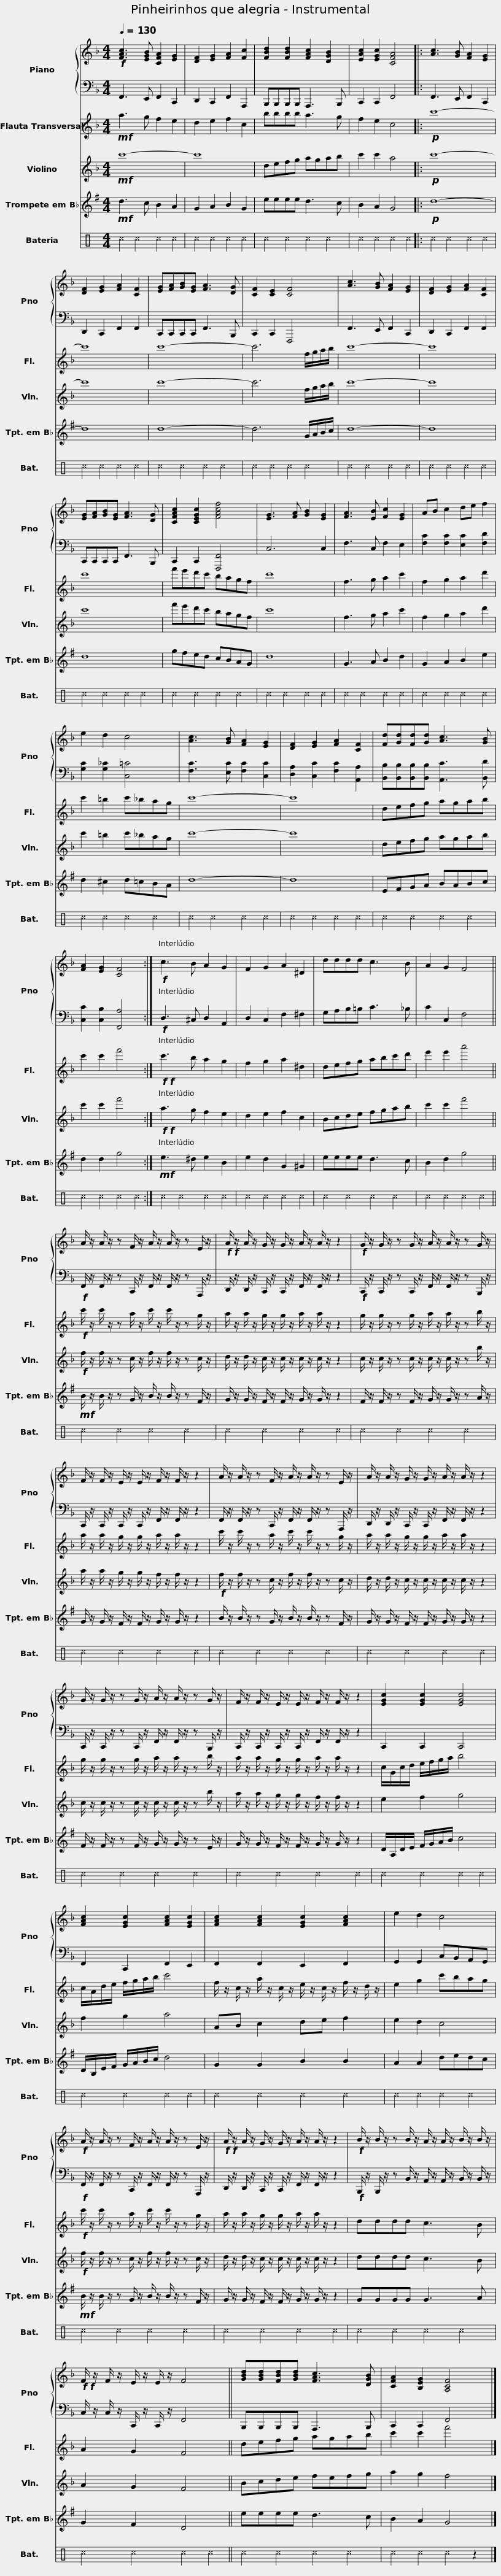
X:1
%%score { 1 | 2 } 3 4 5 6
L:1/8
Q:1/4=130
M:4/4
I:linebreak $
K:F
V:1 treble
V:2 bass
V:3 treble
V:4 treble
V:5 treble transpose=-2
V:6 perc
K:none
V:1
!f! [FAc]3 [EGB] [CFA]2 [EG]2 | [DF]2 [EG]2 [FA]2 [Fc]2 | [FBd]2 [FBd]2 [FAc]2 [DGB]2 | [EAc]2 [EGc]2 [CFA]4 |: [Ac]3 [GB] [FA]2 [EG]2 |$ %5
 [DF]2 [EG]2 [FA]2 [CF]2 | [EG][FA][GB][EG] [FA]3 [DG] | [CF]2 [CE]2 [CF]4 | [Ac]3 [GB] [FA]2 [EG]2 | [DF]2 [EG]2 [FA]2 [CF]2 |$ %10
 [EG][FA][GB][EG] [FA]3 [DG] | [CFAc]2 [CEGc]2 [FAcf]4 | [EG]3 [FA] [GB]2 [EG]2 | [FA]3 [EB] [Fc]2 [EG]2 | AB c2 de f2 |$ %15
 e2 d2 c4 | [Ac]3 [GB] [FA]2 [EG]2 | [DF]2 [EG]2 [FA]2 [CF]2 | [Fd][Gd][Fd][Gd] [Ac]3 [GB] | [FA]2 [EG]2 [CF]4 :|$ %20
!f! c3 B A2 G2 | F2 G2 A2 ^D2 | dddd c3 B | A2 G2 F4 ||$ A/ z/ A/ z/ z F/ z/ A/ z/ A/ z/ z E/ z/ | %25
!f!!f! A/ z/ A/ z/ G/ z/ G/ z/ A/ z/ A/ z/ z2 |$!f! G/ z/ G/ z/ z G/ z/ A/ z/ A/ z/ z G/ z/ | F/ z/ F/ z/ E/ z/ E/ z/ F/ z/ F/ z/ z2 |$ A/ z/ A/ z/ z F/ z/ A/ z/ A/ z/ z E/ z/ | A/ z/ A/ z/ G/ z/ G/ z/ A/ z/ A/ z/ z2 |$ %30
 G/ z/ G/ z/ z G/ z/ A/ z/ A/ z/ z G/ z/ | F/ z/ F/ z/ E/ z/ E/ z/ F/ z/ F/ z/ z2 |$ [EGc]2 [EGc]2 [EGc]4 | [FAc]2 [EGc]2 [FAc]2 [EGc]2 | [FAc]2 [FAc]2 [EGc]2 [FAc]2 |$ %35
 e2 d2 c4 |!f! A/ z/ A/ z/ z F/ z/ A/ z/ A/ z/ z E/ z/ |!f!!f! A/ z/ A/ z/ G/ z/ G/ z/ A/ z/ A/ z/ z2 |$!f! B/ z/ B/ z/ z B/ z/ A/ z/ A/ z/ B/ z/ B/ z/ |!f!!f! F/ z/ F/ z/ E/ z/ E/ z/ F4 ||$ %40
 [GBd][GBd][FBd][GBd] [FAc]3 [DGB] | [CFA]2 [B,EG]2 [A,CF]4 |] %42
V:2
 F,,3 E,, F,,2 C,,2 | D,,2 C,,2 F,,2 A,,,2 | B,,,B,,,B,,,B,,, A,,,3 B,,, | C,,2 C,,2 F,,4 |: F,,3 E,, F,,2 C,,2 |$ %5
 D,,2 C,,2 F,,2 F,,2 | C,,C,,C,,C,, F,,3 B,,, | C,,2 C,,2 F,,,4 | F,,3 E,, F,,2 C,,2 | D,,2 C,,2 F,,2 F,,2 |$ %10
 C,,C,,C,,C,, F,,3 B,,, | C,,2 C,,2 [F,,,F,,]4 | C,6 C,2 | F,3 C, F,2 E,2 | [F,C]2 [F,C]2 [E,C]2 [F,D]2 |$ %15
 [G,C]2 [G,_C]2 [C,=C]4 | [F,C]3 [E,C] [F,C]2 [C,C]2 | [D,A,]2 [C,C]2 [F,C]2 [A,,A,]2 | [B,,B,][B,,B,][B,,B,][B,,B,] [A,,C]3 [B,,D] | [C,C]2 [C,B,]2 [F,,A,]4 :|$ %20
!f! D,3 ^C, D,2 A,,2 | D,2 C,2 F,2 ^F,2 | G,A,B,=B, C3 _B, | C2 C,2 F,4 ||$!f! F,,/ z/ F,,/ z/ z C,,/ z/ F,,/ z/ F,,/ z/ z A,,,/ z/ | %25
 D,,/ z/ D,,/ z/ C,,/ z/ C,,/ z/ F,,/ z/ F,,/ z/ z2 |$!f! C,,/ z/ C,,/ z/ z C,,/ z/ F,,/ z/ F,,/ z/ z B,,,/ z/ | C,,/ z/ C,,/ z/ C,,/ z/ C,,/ z/ F,,/ z/ F,,/ z/ z2 |$ F,,/ z/ F,,/ z/ z C,,/ z/ F,,/ z/ F,,/ z/ z A,,,/ z/ | D,,/ z/ D,,/ z/ C,,/ z/ C,,/ z/ F,,/ z/ F,,/ z/ z2 |$ %30
 C,,/ z/ C,,/ z/ z C,,/ z/ F,,/ z/ F,,/ z/ z B,,,/ z/ | C,,/ z/ C,,/ z/ C,,/ z/ C,,/ z/ F,,/ z/ F,,/ z/ z2 |$ C,,2 C,,2 C,,4 | F,,2 C,,2 F,,2 E,,2 | F,,2 F,,2 E,,2 F,,2 |$ %35
 G,,2 G,,2 C,B,,A,,G,, |!f! F,,/ z/ F,,/ z/ z C,,/ z/ F,,/ z/ F,,/ z/ z A,,,/ z/ | D,,/ z/ D,,/ z/ C,,/ z/ C,,/ z/ F,,/ z/ F,,/ z/ z2 |$!f! B,,,/ z/ B,,,/ z/ z B,,/ z/ A,,/ z/ A,,/ z/ B,,/ z/ B,,/ z/ | C,/ z/ C,/ z/ C,,/ z/ C,,/ z/ F,,4 ||$ %40
 B,,,B,,,B,,,B,,, A,,,3 B,,, | C,,2 C,,2 F,,4 |] %42
V:3
!mf! a3 g f2 e2 | d2 e2 f2 c2 | bbbb a3 g | f2 e2 c4 |:!p! c'8- |$ %5
 c'8 | c'8- | c'6 f/g/a/b/ | c'8- | c'8 |$ %10
 c'8 | f'e'd'c' bagf | c'8 | f3 g a2 c'2 | f2 g2 a2 d'2 |$ %15
 c'2 =b2 c'_bag | c'8- | c'8 | defg agab | c'2 c'2 f'4 :|$ %20
!f!!f! c'3 b a2 g2 | f2 g2 a2 ^d2 | defg abc'd' | e'2 e'2 a'4 ||$!f! c'/ z/ c'/ z/ z a/ z/ c'/ z/ c'/ z/ z g/ z/ | %25
 a/ z/ a/ z/ g/ z/ g/ z/ a/ z/ a/ z/ z2 |$ g/ z/ g/ z/ z g/ z/ a/ z/ a/ z/ z b/ z/ | a/ z/ a/ z/ g/ z/ g/ z/ a/ z/ a/ z/ z2 |$ c'/ z/ c'/ z/ z a/ z/ c'/ z/ c'/ z/ z g/ z/ | a/ z/ a/ z/ g/ z/ g/ z/ a/ z/ a/ z/ z2 |$ %30
 g/ z/ g/ z/ z g/ z/ a/ z/ a/ z/ z b/ z/ | a/ z/ a/ z/ g/ z/ g/ z/ a/ z/ a/ z/ z2 |$ c/G/c/d/ e/f/g/a/ b4 | c/A/d/e/ f/g/a/b/ c'4 | f/ z/ c/ z/ a/ z/ c/ z/ e/ z/ c/ z/ f/ z/ d/ z/ |$ %35
 e2 g2 c'bag |!f! c'/ z/ c'/ z/ z a/ z/ c'/ z/ c'/ z/ z g/ z/ | a/ z/ a/ z/ g/ z/ g/ z/ a/ z/ a/ z/ z2 |$ dddd c3 B | A2 G2 F4 ||$ %40
 defg agab | c'2 c'2 f'4 |] %42
V:4
!mf! c'8- | c'8 | defg agab | c'2 c'2 a4 |:!p! c'8- |$ %5
 c'8 | c'8- | c'6 f/g/a/b/ | c'8- | c'8 |$ %10
 c'8 | f'e'd'c' bagf | c'8 | f3 g a2 c'2 | f2 g2 a2 d'2 |$ %15
 c'2 =b2 c'_bag | c'8- | c'8 | defg agab | c'2 c'2 f'4 :|$ %20
!f!!f! a3 g f2 e2 | d2 e2 f2 c2 | Bcde fgab | c'2 c'2 f'4 ||$!f! f/ z/ f/ z/ z c/ z/ f/ z/ f/ z/ z c/ z/ | %25
 d/ z/ d/ z/ c/ z/ c/ z/ c/ z/ c/ z/ z2 |$ c/ z/ c/ z/ z c/ z/ c/ z/ c/ z/ z b/ z/ | a/ z/ a/ z/ g/ z/ g/ z/ f/ z/ f/ z/ z2 |$!f! f/ z/ f/ z/ z c/ z/ f/ z/ f/ z/ z c/ z/ | d/ z/ d/ z/ c/ z/ c/ z/ c/ z/ c/ z/ z2 |$ %30
 c/ z/ c/ z/ z c/ z/ c/ z/ c/ z/ z b/ z/ | a/ z/ a/ z/ g/ z/ g/ z/ f/ z/ f/ z/ z2 |$ e2 f2 g4 | f2 g2 a4 | AB c2 de f2 |$ %35
 e2 d2 c4 |!f! f/ z/ f/ z/ z c/ z/ f/ z/ f/ z/ z c/ z/ | d/ z/ d/ z/ c/ z/ c/ z/ c/ z/ c/ z/ z2 |$ dddd c3 B | A2 G2 F4 ||$ %40
 Bcde fefg | a2 g2 f4 |] %42
V:5
[K:G]!mf! d3 c B2 A2 | G2 A2 B2 G2 | eeee d3 c | B2 A2 G4 |:!p! d8- |$ %5
 d8 | d8- | d6 G/A/B/c/ | d8- | d8 |$ %10
 d8 | gfed cBAG | d8 | G3 A B2 d2 | G2 A2 B2 e2 |$ %15
 d2 ^c2 d=cBA | d8- | d8 | EFGA BABc | d2 d2 g4 :|$ %20
!mf! e3 ^d e2 B2 | e2 d2 G2 ^G2 | eeee d3 c | B2 d2 g4 ||$!mf! B/ z/ B/ z/ z G/ z/ B/ z/ B/ z/ z F/ z/ | %25
 G/ z/ G/ z/ F/ z/ F/ z/ G/ z/ G/ z/ z2 |$ F/ z/ F/ z/ z F/ z/ G/ z/ G/ z/ z A/ z/ | G/ z/ G/ z/ F/ z/ F/ z/ G/ z/ G/ z/ z2 |$ B/ z/ B/ z/ z G/ z/ B/ z/ B/ z/ z F/ z/ | G/ z/ G/ z/ F/ z/ F/ z/ G/ z/ G/ z/ z2 |$ %30
 F/ z/ F/ z/ z F/ z/ G/ z/ G/ z/ z E/ z/ | G/ z/ G/ z/ F/ z/ F/ z/ G/ z/ G/ z/ z2 |$ D/A,/D/E/ F/G/A/B/ c4 | D/B,/E/F/ G/A/B/c/ d4 | G2 G2 B2 B2 |$ %35
 A2 A2 dedc |!mf! B/ z/ B/ z/ z G/ z/ B/ z/ B/ z/ z F/ z/ | G/ z/ G/ z/ F/ z/ F/ z/ G/ z/ G/ z/ z2 |$ GGGG G3 A | G2 F2 D4 ||$ %40
 eeee d3 c | B2 A2 G4 |] %42
V:6
[K:C] ^c2 ^c2 ^c2 ^c2 | ^c2 ^c2 ^c2 ^c2 | ^c2 ^c2 ^c2 ^c2 | ^c2 ^c2 ^c2 ^c2 |: ^c2 ^c2 ^c2 ^c2 |$ %5
 ^c2 ^c2 ^c2 ^c2 | ^c2 ^c2 ^c2 ^c2 | ^c2 ^c2 ^c2 ^c2 | ^c2 ^c2 ^c2 ^c2 | ^c2 ^c2 ^c2 ^c2 |$ %10
 ^c2 ^c2 ^c2 ^c2 | ^c2 ^c2 ^c2 ^c2 | ^c2 ^c2 ^c2 ^c2 | ^c2 ^c2 ^c2 ^c2 | ^c2 ^c2 ^c2 ^c2 |$ %15
 ^c2 ^c2 ^c2 ^c2 | ^c2 ^c2 ^c2 ^c2 | ^c2 ^c2 ^c2 ^c2 | ^c2 ^c2 ^c2 ^c2 | ^c2 ^c2 ^c2 ^c2 :|$ %20
 ^c2 ^c2 ^c2 ^c2 | ^c2 ^c2 ^c2 ^c2 | ^c2 ^c2 ^c2 ^c2 | ^c2 ^c2 ^c2 ^c2 ||$ ^c2 ^c2 ^c2 ^c2 | %25
 ^c2 ^c2 ^c2 ^c2 |$ ^c2 ^c2 ^c2 ^c2 | ^c2 ^c2 ^c2 ^c2 |$ ^c2 ^c2 ^c2 ^c2 | ^c2 ^c2 ^c2 ^c2 |$ %30
 ^c2 ^c2 ^c2 ^c2 | ^c2 ^c2 ^c2 ^c2 |$ ^c2 ^c2 ^c2 ^c2 | ^c2 ^c2 ^c2 ^c2 | ^c2 ^c2 ^c2 ^c2 |$ %35
 ^c2 ^c2 ^c2 ^c2 | ^c2 ^c2 ^c2 ^c2 | ^c2 ^c2 ^c2 ^c2 |$ ^c2 ^c2 ^c2 ^c2 | ^c2 ^c2 ^c2 ^c2 ||$ %40
 ^c2 ^c2 ^c2 ^c2 | ^c2 ^c2 ^c2 z2 |] %42
